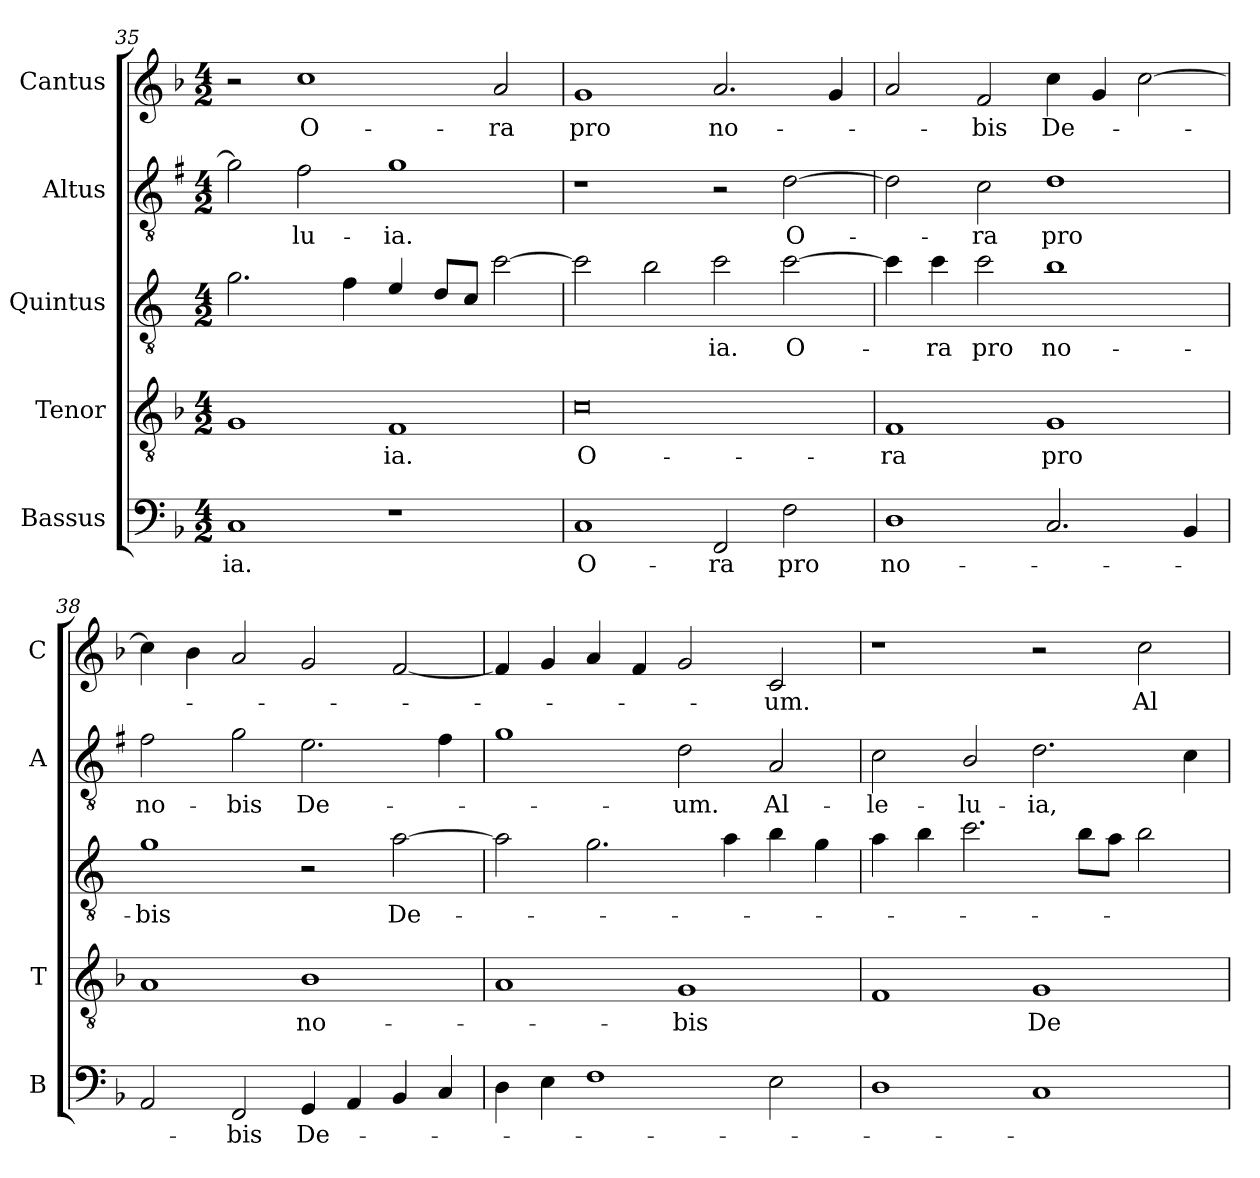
**kern	**text	**kern	**text	**kern	**text	**kern	**text	**kern	**text
*part5	*part5	*part4	*part4	*part3	*part3	*part2	*part2	*part1	*part1
*staff5	*staff5	*staff4	*staff4	*staff3	*staff3	*staff2	*staff2	*staff1	*staff1
*I"Bassus	*	*I"Tenor	*	*I"Quintus	*	*I"Altus	*	*I"Cantus	*
*I'B	*	*I'T	*	*	*	*I'A	*	*I'C	*
*clefF4	*	*clefGv2	*	*clefGv2	*	*clefGv2	*	*clefG2	*
*	*	*	*	*ITrd4c7	*	*ITrd1c2	*	*	*
*k[b-]	*	*k[b-]	*	*k[b-]	*	*k[b-]	*	*k[b-]	*
*F:	*	*F:	*	*F:	*	*F:	*	*F:	*
*M4/2	*	*M4/2	*	*M4/2	*	*M4/2	*	*M4/2	*
=35	=35	=35	=35	=35	=35	=35	=35	=35	=35
!	!LO:LY:b	!	!	!	!	!	!	!	!
1C	-ia.	1G	.	2.c\	.	2f\]	.	2r	.
!	!	!	!	!	!	!	!LO:LY:b	!	!LO:LY:b
.	.	.	.	.	.	2e\	-lu-	1cc	O-
.	.	.	.	4B-\	.	.	.	.	.
!	!	!	!LO:LY:b	!	!	!	!LO:LY:b	!	!
1r	.	1F	-ia.	4A/	.	1f	-ia.	.	.
.	.	.	.	8G/L	.	.	.	.	.
.	.	.	.	8F/J	.	.	.	.	.
!	!	!	!	!	!	!	!	!	!LO:LY:b
.	.	.	.	[2f\	.	.	.	2a/	-ra
!!LO:LB:g=z
=36	=36	=36	=36	=36	=36	=36	=36	=36	=36
!	!LO:LY:b	!	!LO:LY:b	!	!	!	!	!	!LO:LY:b
1C	O-	0c	O-	2f\]	.	1r	.	1g	pro
.	.	.	.	2e\	.	.	.	.	.
!	!LO:LY:b	!	!	!	!LO:LY:b	!	!	!	!LO:LY:b
2FF/	-ra	.	.	2f\	-ia.	2r	.	2.a/	no-
!	!LO:LY:b	!	!	!	!LO:LY:b	!	!LO:LY:b	!	!
2F\	pro	.	.	[2f\	O-	[2c\	O-	.	.
.	.	.	.	.	.	.	.	4g/	.
=37	=37	=37	=37	=37	=37	=37	=37	=37	=37
!	!LO:LY:b	!	!LO:LY:b	!	!	!	!	!	!
1D	no-	1F	-ra	4f\]	.	2c\]	.	2a/	.
!	!	!	!	!	!LO:LY:b	!	!	!	!
.	.	.	.	4f\	-ra	.	.	.	.
!	!	!	!	!	!LO:LY:b	!	!LO:LY:b	!	!LO:LY:b
.	.	.	.	2f\	pro	2B-\	-ra	2f/	-bis
!	!	!	!LO:LY:b	!	!LO:LY:b	!	!LO:LY:b	!	!LO:LY:b
2.C/	.	1G	pro	1e	no-	1c	pro	4cc\	De-
.	.	.	.	.	.	.	.	4g/	.
.	.	.	.	.	.	.	.	[2cc\	.
4BB-/	.	.	.	.	.	.	.	.	.
=38	=38	=38	=38	=38	=38	=38	=38	=38	=38
!	!	!	!	!	!LO:LY:b	!	!LO:LY:b	!	!
2AA/	.	1A	.	1c	-bis	2e\	no-	4cc\]	.
.	.	.	.	.	.	.	.	4b-\	.
!	!LO:LY:b	!	!	!	!	!	!LO:LY:b	!	!
2FF/	-bis	.	.	.	.	2f\	-bis	2a/	.
!	!LO:LY:b	!	!LO:LY:b	!	!	!	!LO:LY:b	!	!
4GG/	De-	1B-	no-	2r	.	2.d\	De-	2g/	.
4AA/	.	.	.	.	.	.	.	.	.
!	!	!	!	!	!LO:LY:b	!	!	!	!
4BB-/	.	.	.	[2d\	De-	.	.	[2f/	.
4C/	.	.	.	.	.	4e\	.	.	.
=39	=39	=39	=39	=39	=39	=39	=39	=39	=39
4D\	.	1A	.	2d\]	.	1f	.	4f/]	.
4E\	.	.	.	.	.	.	.	4g/	.
1F	.	.	.	2.c\	.	.	.	4a/	.
.	.	.	.	.	.	.	.	4f/	.
!	!	!	!LO:LY:b	!	!	!	!LO:LY:b	!	!
.	.	1G	-bis	.	.	2c\	-um.	2g/	.
.	.	.	.	4d\	.	.	.	.	.
!	!	!	!	!	!	!	!LO:LY:b	!	!LO:LY:b
2E\	.	.	.	4e\	.	2G/	Al-	2c/	-um.
.	.	.	.	4c\	.	.	.	.	.
=40	=40	=40	=40	=40	=40	=40	=40	=40	=40
!	!	!	!	!	!	!	!LO:LY:b	!	!
1D	.	1F	.	4d\	.	2B-\	-le-	1r	.
.	.	.	.	4e\	.	.	.	.	.
!	!	!	!	!	!	!	!LO:LY:b	!	!
.	.	.	.	2.f\	.	2A/	-lu-	.	.
!	!	!	!LO:LY:b	!	!	!	!LO:LY:b	!	!
1C	.	1G	De-	.	.	2.c\	-ia,	2r	.
.	.	.	.	8e\L	.	.	.	.	.
.	.	.	.	8d\J	.	.	.	.	.
!	!	!	!	!	!	!	!	!	!LO:LY:b
.	.	.	.	2e\	.	.	.	2cc\	Al-
.	.	.	.	.	.	4B-\	.	.	.
=	=	=	=	=	=	=	=	=	=
*-	*-	*-	*-	*-	*-	*-	*-	*-	*-
